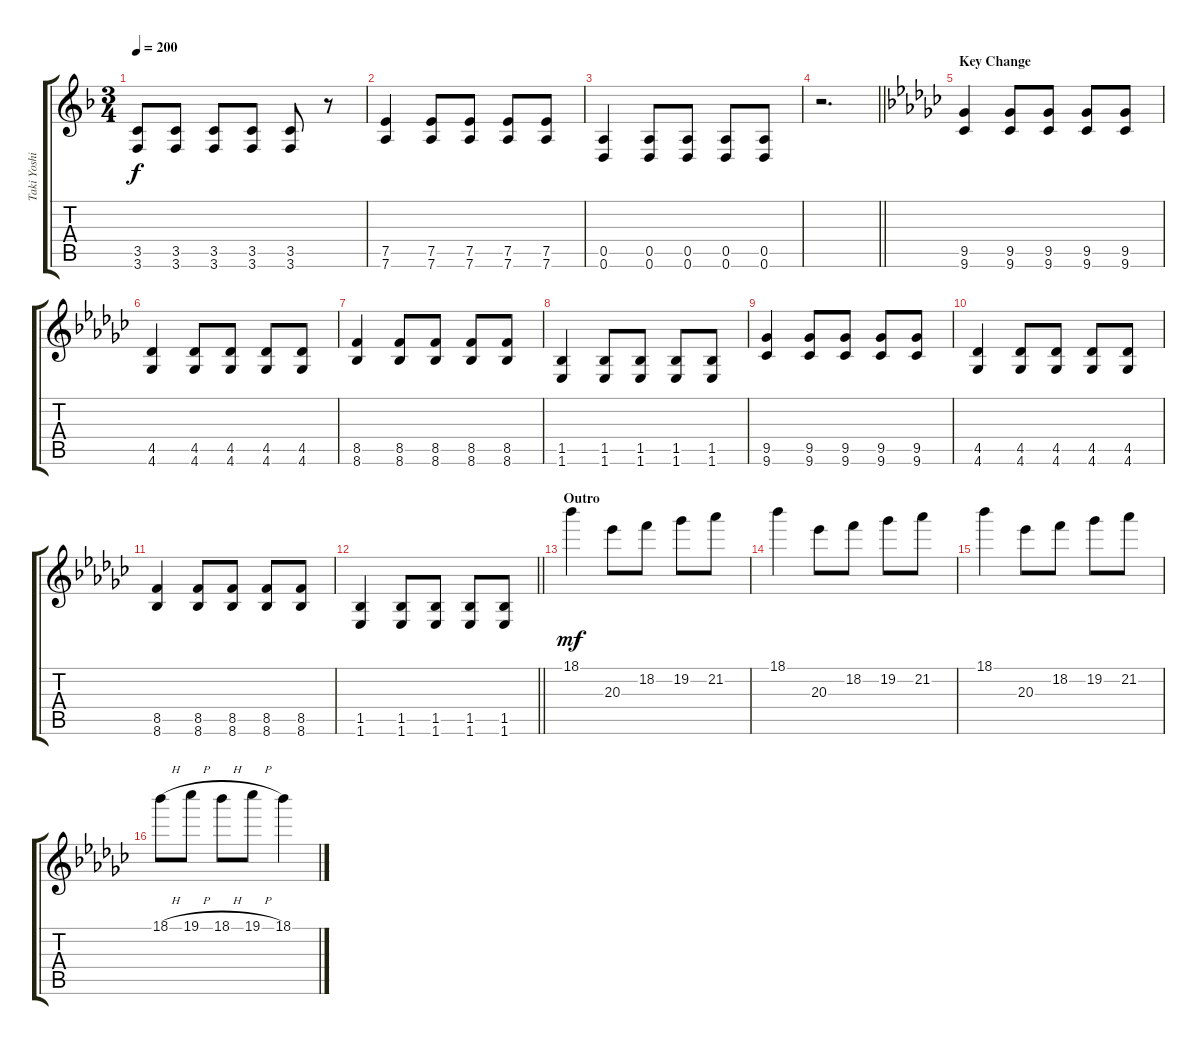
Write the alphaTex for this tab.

\track ("Taki Yoshimitsu" "Taki Yoshi") {instrument distortionguitar}
\staff {score tabs}
\tuning (E4 B3 G3 D3 A2 D2) {hide}
\ts (3 4)
\tempo 200
\clef g2
\ks dminor
(3.5 3.6).8{dy f} (3.5 3.6).8 (3.5 3.6).8 (3.5 3.6).8 (3.5 3.6).8 r.8 |
(7.5 7.6).4 (7.5 7.6).8 (7.5 7.6).8 (7.5 7.6).8 (7.5 7.6).8 |
(0.5 0.6).4 (0.5 0.6).8 (0.5 0.6).8 (0.5 0.6).8 (0.5 0.6).8 |
\barLineRight lightlight
r.2{d} |
\section ("" "Key Change")
\ks ebminor
(9.5 9.6).4 (9.5 9.6).8 (9.5 9.6).8 (9.5 9.6).8 (9.5 9.6).8 |
(4.5 4.6).4 (4.5 4.6).8 (4.5 4.6).8 (4.5 4.6).8 (4.5 4.6).8 |
(8.5 8.6).4 (8.5 8.6).8 (8.5 8.6).8 (8.5 8.6).8 (8.5 8.6).8 |
(1.5 1.6).4 (1.5 1.6).8 (1.5 1.6).8 (1.5 1.6).8 (1.5 1.6).8 |
(9.5 9.6).4 (9.5 9.6).8 (9.5 9.6).8 (9.5 9.6).8 (9.5 9.6).8 |
(4.5 4.6).4 (4.5 4.6).8 (4.5 4.6).8 (4.5 4.6).8 (4.5 4.6).8 |
(8.5 8.6).4 (8.5 8.6).8 (8.5 8.6).8 (8.5 8.6).8 (8.5 8.6).8 |
\barLineRight lightlight
(1.5 1.6).4 (1.5 1.6).8 (1.5 1.6).8 (1.5 1.6).8 (1.5 1.6).8 |
\section ("" "Outro")
18.1.4{dy mf balance 8} 20.3.8 18.2.8 19.2.8 21.2.8 |
18.1.4 20.3.8 18.2.8 19.2.8 21.2.8 |
18.1.4 20.3.8 18.2.8 19.2.8 21.2.8 |
18.1{h}.8 19.1{h}.8 18.1{h}.8 19.1{h}.8 18.1.4
